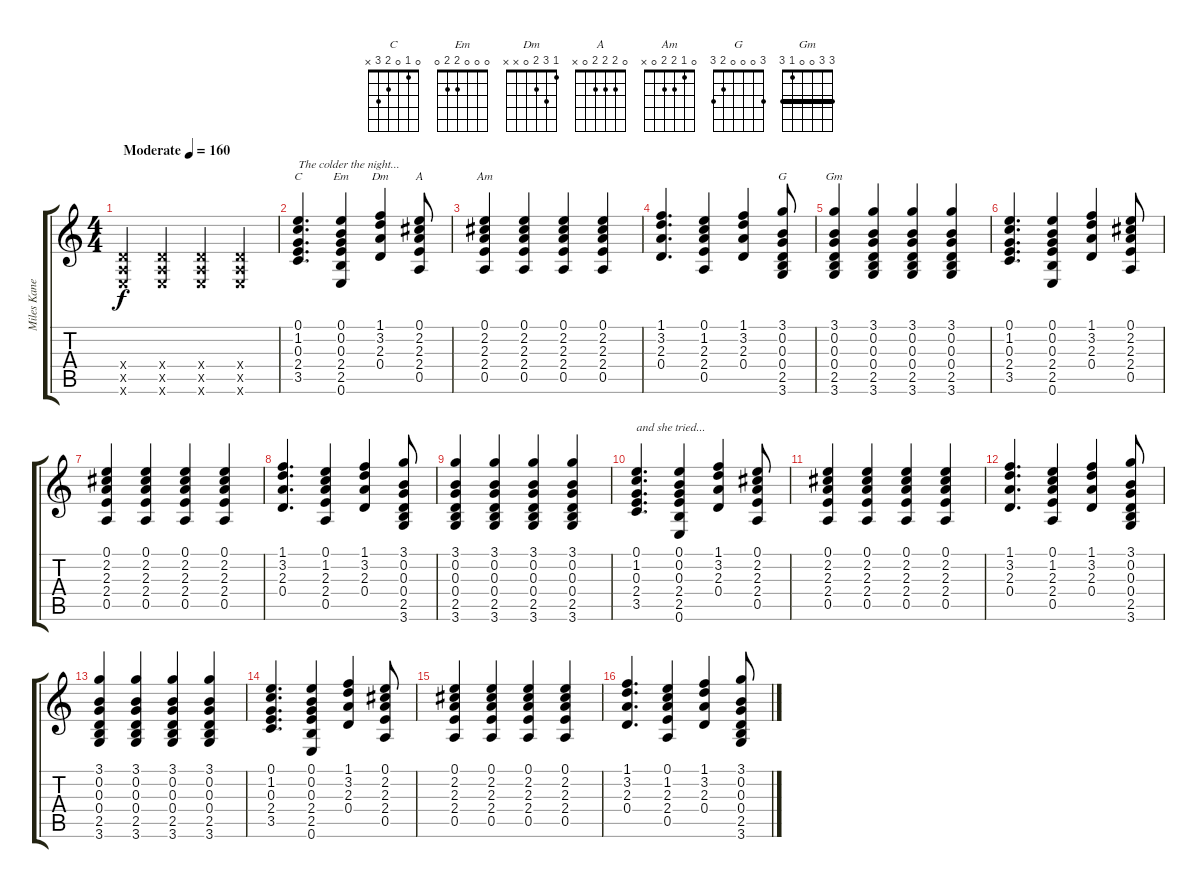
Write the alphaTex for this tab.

\track ("Miles Kane" "Miles Kane") {instrument acousticguitarsteel}
\staff {score tabs}
\tuning (E4 B3 G3 D3 A2 E2) {hide}
\chord ("C" 0 1 0 2 3 x)
\chord ("Em" 0 0 0 2 2 0)
\chord ("Dm" 1 3 2 0 x x)
\chord ("A" 0 2 2 2 0 x)
\chord ("Am" 0 1 2 2 0 x)
\chord ("G" 3 0 0 0 2 3)
\chord ("Gm" 3 3 0 0 1 3) {barre 3}
\ts (4 4)
\tempo (160 "Moderate")
\clef g2
\ks c
(0.4{x} 0.5{x} 0.6{x}).4{dy f instrument acousticguitarsteel} (0.4{x} 0.5{x} 0.6{x}).4 (0.4{x} 0.5{x} 0.6{x}).4 (0.4{x} 0.5{x} 0.6{x}).4 |
(0.1 1.2 0.3 2.4 3.5).4{d ch "C" txt "The colder the night..."} (0.1 0.2 0.3 2.4 2.5 0.6).4{ch "Em"} (1.1 3.2 2.3 0.4).4{ch "Dm"} (0.1 2.2 2.3 2.4 0.5).8{ch "A"} |
(0.1 2.2 2.3 2.4 0.5).4{ch "Am"} (0.1 2.2 2.3 2.4 0.5).4 (0.1 2.2 2.3 2.4 0.5).4 (0.1 2.2 2.3 2.4 0.5).4 |
(1.1 3.2 2.3 0.4).4{d} (0.1 1.2 2.3 2.4 0.5).4 (1.1 3.2 2.3 0.4).4 (3.1 0.2 0.3 0.4 2.5 3.6).8{ch "G"} |
(3.1 0.2 0.3 0.4 2.5 3.6).4{ch "Gm"} (3.1 0.2 0.3 0.4 2.5 3.6).4 (3.1 0.2 0.3 0.4 2.5 3.6).4 (3.1 0.2 0.3 0.4 2.5 3.6).4 |
(0.1 1.2 0.3 2.4 3.5).4{d} (0.1 0.2 0.3 2.4 2.5 0.6).4 (1.1 3.2 2.3 0.4).4 (0.1 2.2 2.3 2.4 0.5).8 |
(0.1 2.2 2.3 2.4 0.5).4 (0.1 2.2 2.3 2.4 0.5).4 (0.1 2.2 2.3 2.4 0.5).4 (0.1 2.2 2.3 2.4 0.5).4 |
(1.1 3.2 2.3 0.4).4{d} (0.1 1.2 2.3 2.4 0.5).4 (1.1 3.2 2.3 0.4).4 (3.1 0.2 0.3 0.4 2.5 3.6).8 |
(3.1 0.2 0.3 0.4 2.5 3.6).4 (3.1 0.2 0.3 0.4 2.5 3.6).4 (3.1 0.2 0.3 0.4 2.5 3.6).4 (3.1 0.2 0.3 0.4 2.5 3.6).4 |
(0.1 1.2 0.3 2.4 3.5).4{d txt "and she tried..."} (0.1 0.2 0.3 2.4 2.5 0.6).4 (1.1 3.2 2.3 0.4).4 (0.1 2.2 2.3 2.4 0.5).8 |
(0.1 2.2 2.3 2.4 0.5).4 (0.1 2.2 2.3 2.4 0.5).4 (0.1 2.2 2.3 2.4 0.5).4 (0.1 2.2 2.3 2.4 0.5).4 |
(1.1 3.2 2.3 0.4).4{d} (0.1 1.2 2.3 2.4 0.5).4 (1.1 3.2 2.3 0.4).4 (3.1 0.2 0.3 0.4 2.5 3.6).8 |
(3.1 0.2 0.3 0.4 2.5 3.6).4 (3.1 0.2 0.3 0.4 2.5 3.6).4 (3.1 0.2 0.3 0.4 2.5 3.6).4 (3.1 0.2 0.3 0.4 2.5 3.6).4 |
(0.1 1.2 0.3 2.4 3.5).4{d} (0.1 0.2 0.3 2.4 2.5 0.6).4 (1.1 3.2 2.3 0.4).4 (0.1 2.2 2.3 2.4 0.5).8 |
(0.1 2.2 2.3 2.4 0.5).4 (0.1 2.2 2.3 2.4 0.5).4 (0.1 2.2 2.3 2.4 0.5).4 (0.1 2.2 2.3 2.4 0.5).4 |
(1.1 3.2 2.3 0.4).4{d} (0.1 1.2 2.3 2.4 0.5).4 (1.1 3.2 2.3 0.4).4 (3.1 0.2 0.3 0.4 2.5 3.6).8
